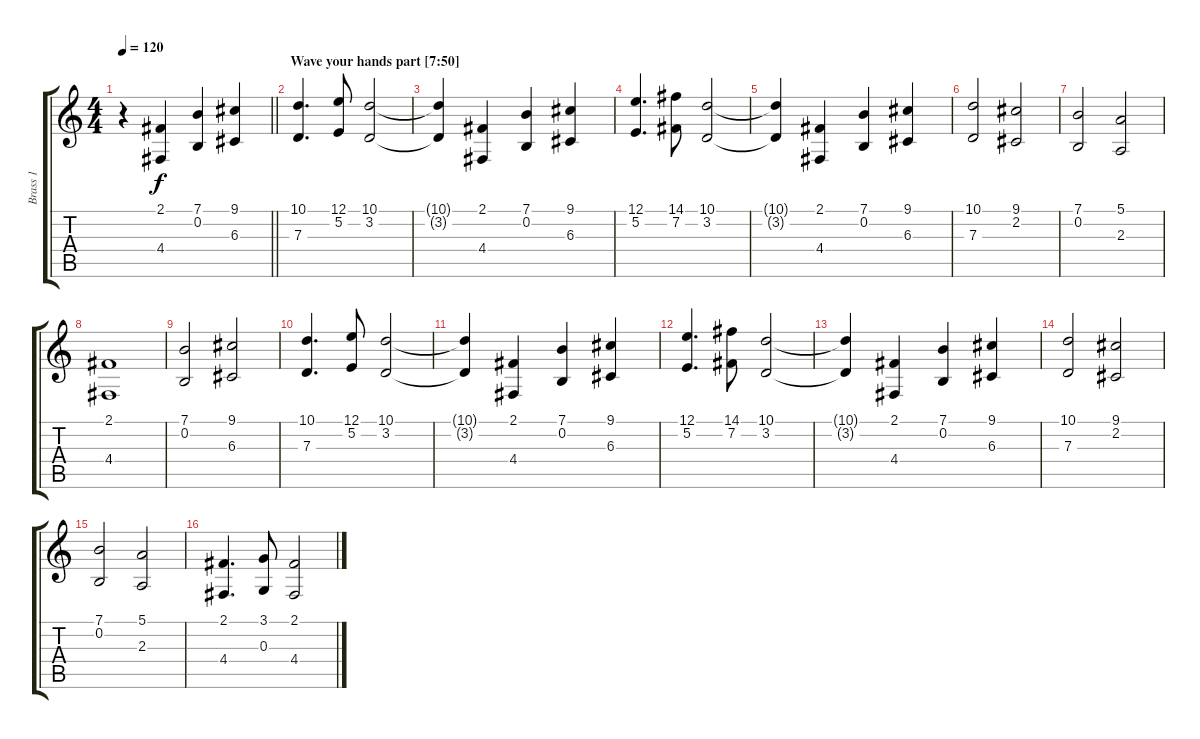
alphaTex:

\track ("Brass 1" "Brass 1") {instrument brasssection}
\staff {score tabs}
\tuning (E4 B3 G3 D3 A2 E2) {hide}
\ts (4 4)
\tempo 120
\clef g2
\barLineRight lightlight
\ks c
r.4{dy f} (2.1 4.4).4 (7.1 0.2).4 (9.1 6.3).4 |
\section ("" "Wave your hands part [7:50]")
(10.1 7.3).4{d} (12.1 5.2).8 (10.1 3.2).2 |
(10.1{t} 3.2{t}).4 (2.1 4.4).4 (7.1 0.2).4 (9.1 6.3).4 |
(12.1 5.2).4{d} (14.1 7.2).8 (10.1 3.2).2 |
(10.1{t} 3.2{t}).4 (2.1 4.4).4 (7.1 0.2).4 (9.1 6.3).4 |
(10.1 7.3).2 (9.1 2.2).2 |
(7.1 0.2).2 (5.1 2.3).2 |
(2.1 4.4).1 |
(7.1 0.2).2 (9.1 6.3).2 |
(10.1 7.3).4{d} (12.1 5.2).8 (10.1 3.2).2 |
(10.1{t} 3.2{t}).4 (2.1 4.4).4 (7.1 0.2).4 (9.1 6.3).4 |
(12.1 5.2).4{d} (14.1 7.2).8 (10.1 3.2).2 |
(10.1{t} 3.2{t}).4 (2.1 4.4).4 (7.1 0.2).4 (9.1 6.3).4 |
(10.1 7.3).2 (9.1 2.2).2 |
(7.1 0.2).2 (5.1 2.3).2 |
(2.1 4.4).4{d} (3.1 0.3).8 (2.1 4.4).2
